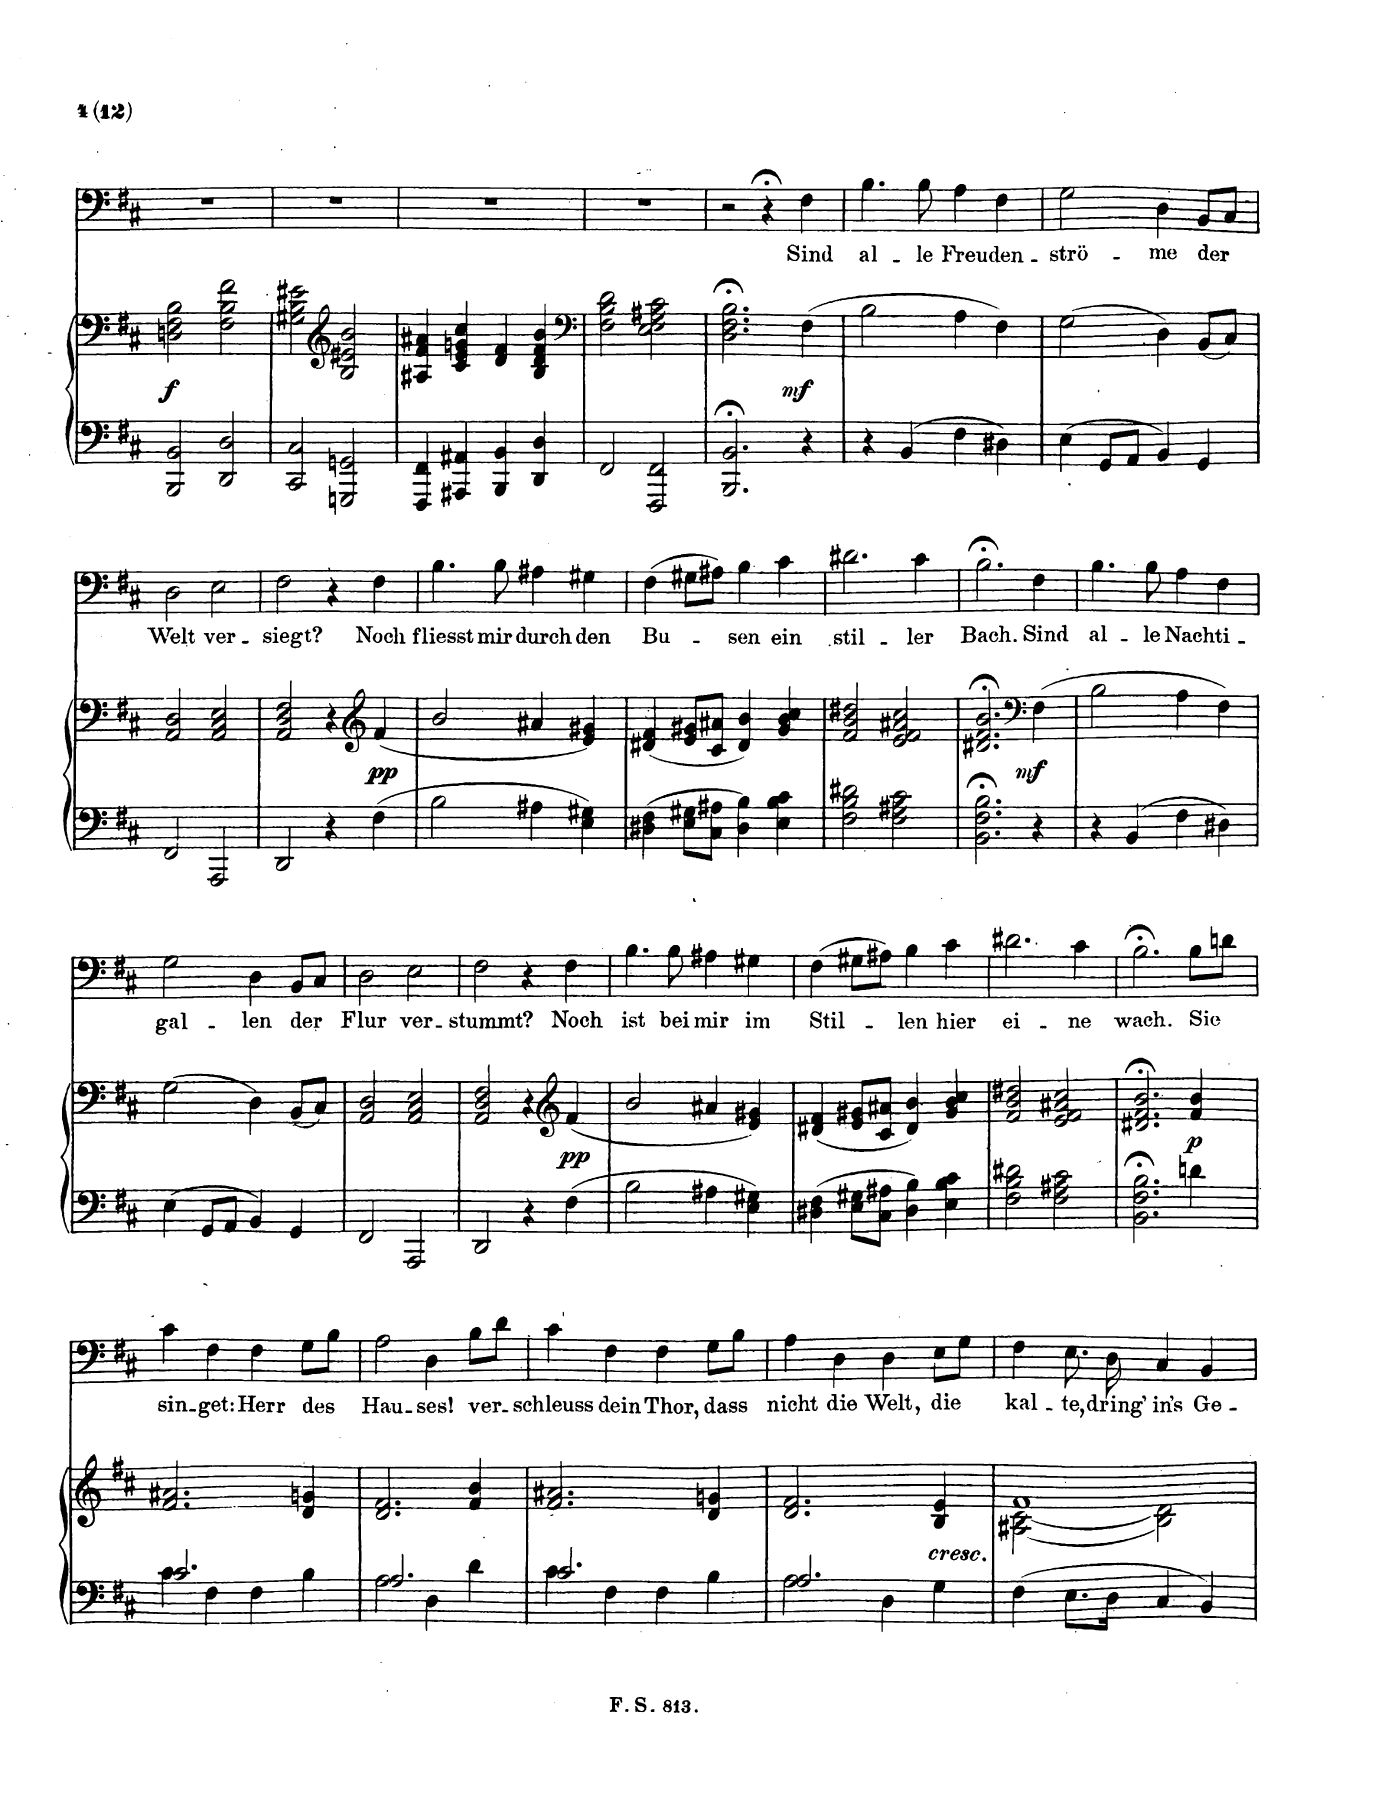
**kern	**kern	**dynam	**kern	**text
*part2	*part2	*part2	*part1	*part1
*staff3	*staff2	*staff2/3	*staff1	*staff1
*I"Pianoforte	*	*	*I"Singstimme (Voice)	*
*I'Pno	*	*	*	*
*clefF4	*clefF4	*	*clefF4	*
*k[f#c#]	*k[f#c#]	*	*k[f#c#]	*
*M2/2	*M2/2	*	*M2/2	*
*met(c|)	*met(c|)	*	*met(c|)	*
=49	=49	=49	=49	=49
!	!	!LO:DY:b	!	!
2BBB/ 2BB/	2Dn\ 2F#\ 2B\	f	1r	.
2DD/ 2D/	2F#\ 2B\ 2f#\	.	.	.
=50	=50	=50	=50	=50
2CC#/ 2C#/	2G#X\ 2B\ 2e#X\	.	1r	.
*	*clefG2	*	*	*
2GGGn/ 2GGn/	2B/ 2e#X/ 2b/	.	.	.
=51	=51	=51	=51	=51
4FFF#/ 4FF#/	4A#X/ 4f#/ 4a#X/	.	1r	.
4AAA#X/ 4AA#X/	4c#/ 4en/ 4g/ 4cc#/	.	.	.
4BBB/ 4BB/	4d/ 4f#/	.	.	.
4DD/ 4D/	4B/ 4d/ 4f#/ 4b/	.	.	.
=52	=52	=52	=52	=52
*	*clefF4	*	*	*
2FF#/	2F#\ 2B\ 2d\	.	1r	.
2FFF#/ 2FF#/	2E\ 2F#\ 2A#X\ 2c#\	.	.	.
=53	=53	=53	=53	=53
2.BBB/;< 2.BB/;<	2.D\;< 2.F#\;< 2.B\;<	.	2r	.
.	.	.	4r;<	.
!	!	!LO:DY:b	!	!
4r	(4F#\	mf	4F#\	Sind
=54	=54	=54	=54	=54
4r	2B\	.	4.B\	al-
4BB/	.	.	.	.
.	.	.	8B\	-le
4F#\	4A\	.	4A\	Freu-
4D#X\	4F#\)	.	4F#\	-den-
=55	=55	=55	=55	=55
*	*^	*	*	*
4E\	(2G\	2.ryy	.	2G\	-strö-
8GG/L	.	.	.	.	.
8AA/J	.	.	.	.	.
4BB/	4D\)	.	.	4D\	-me
4GG/	(8BB/L	4ryy	.	(8BB/L	der
.	8C#/J)	.	.	8C#/J)	.
*	*v	*v	*	*	*
=56	=56	=56	=56	=56
2FF#/	2AA/ 2D/	.	2D\	Welt
2AAA/	2AA/ 2C#/ 2E/	.	2E\	ver-
=57	=57	=57	=57	=57
2DD/	2AA/ 2D/ 2F#/	.	2F#\	-siegt?
4r	4r	.	4r	.
*	*clefG2	*	*	*
!	!	!LO:DY:b	!	!
4F#\	(4f#/	pp	4F#\	Noch
=58	=58	=58	=58	=58
2B\	2b/	.	4.B\	fliesst
.	.	.	8B\	mir
4A#X\	4a#X/	.	4A#X\	durch
4E\ 4G#X\	4e/ 4g#X/)	.	4G#X\	den
=59	=59	=59	=59	=59
4D#X\ 4F#\	(4d#X/ 4f#/	.	(4F#\	Bu-
8E\ 8G#X\L	8e/ 8g#X/L	.	8G#X\L	.
8C#\ 8A#X\J	8c#/ 8a#X/J	.	8A#X\J)	.
4D#\ 4B\	4d#/ 4b/)	.	4B\	-sen
4E\ 4B\ 4c#\	4g#/ 4b/ 4cc#/	.	4c#\	ein
=60	=60	=60	=60	=60
2F#\ 2B\ 2d#X\	2f#/ 2b/ 2dd#X/	.	2.d#X\	stil-
2F#\ 2A#X\ 2c#\	2e/ 2f#/ 2a#X/ 2cc#/	.	.	.
.	.	.	4c#\	-ler
=61	=61	=61	=61	=61
2.BB\;< 2.F#\;< 2.B\;<	2.d#X/;< 2.f#/;< 2.b/;<	.	2.B;<\	Bach.
*	*clefF4	*	*	*
!	!	!LO:DY:b	!	!
4r	(4F#\	mf	4F#\	Sind
=62	=62	=62	=62	=62
4r	2B\	.	4.B\	al-
4BB/	.	.	.	.
.	.	.	8B\	-le
4F#\	4A\	.	4A\	Nach-
4D#X\	4F#\)	.	4F#\	-ti-
=63	=63	=63	=63	=63
*	*^	*	*	*
4E\	((2G\	2.ryy	.	2G\	-gal-
8GG/L	.	.	.	.	.
8AA/J	.	.	.	.	.
4BB/	4D\))	.	.	4D\	-len
4GG/	(8BB/L	4ryy	.	(8BB/L	der
.	8C#/J)	.	.	8C#/J)	.
*	*v	*v	*	*	*
=64	=64	=64	=64	=64
2FF#/	2AA/ 2D/	.	2D\	Flur
2AAA/	2AA/ 2C#/ 2E/	.	2E\	ver-
=65	=65	=65	=65	=65
2DD/	2AA/ 2D/ 2F#/	.	2F#\	-stummt?
4r	4r	.	4r	.
*	*clefG2	*	*	*
!	!	!LO:DY:b	!	!
4F#\	(4f#/	pp	4F#\	Noch
=66	=66	=66	=66	=66
2B\	2b/	.	4.B\	ist
.	.	.	8B\	bei
4A#X\	4a#X/	.	4A#X\	mir
4E\ 4G#X\	4e/ 4g#X/)	.	4G#X\	im
=67	=67	=67	=67	=67
4D#X\ 4F#\	(4d#X/ 4f#/	.	(4F#\	Stil-
8E\ 8G#X\L	8e/ 8g#X/L	.	8G#X\L	.
8C#\ 8A#X\J	8c#/ 8a#X/J	.	8A#X\J)	.
4D#\ 4B\	4d#/ 4b/)	.	4B\	-len
4E\ 4B\ 4c#\	4g#/ 4b/ 4cc#/	.	4c#\	hier
=68	=68	=68	=68	=68
2F#\ 2B\ 2d#X\	2f#/ 2b/ 2dd#X/	.	2.d#X\	ei-
2F#\ 2A#X\ 2c#\	2e/ 2f#/ 2a#X/ 2cc#/	.	.	.
.	.	.	4c#\	-ne
=69	=69	=69	=69	=69
2.BB\;< 2.F#\;< 2.B\;<	2.d#X/;< 2.f#/;< 2.b/;<	.	2.B;<\	wach.
!	!	!LO:DY:b	!	!
4dn\	4f#/ 4b/	p	(8B\L	Sie
.	.	.	8dn\J)	.
=70	=70	=70	=70	=70
*^	*	*	*	*
2.c#/	4c#\	2.f#/ 2.a#X/	.	4c#\	sin-
.	4F#\	.	.	4F#\	-get:
.	4F#\	.	.	4F#\	Herr
4B\	4ryy	4d/ 4gn/	.	(8G\L	des
.	.	.	.	8B\J)	.
=71	=71	=71	=71	=71	=71
2.A/	2A\	2.d/ 2.f#/	.	2A\	Hau-
.	4D\	.	.	4D\	-ses!
4d\	4ryy	4f#/ 4b/	.	(8B\L	ver-
.	.	.	.	8d\J)	.
=72	=72	=72	=72	=72	=72
2.c#/	4c#\	2.f#/ 2.a#X/	.	4c#\	-schleuss
.	4F#\	.	.	4F#\	dein
.	4F#\	.	.	4F#\	Thor,
4B\	4ryy	4d/ 4gn/	.	(8G\L	dass
.	.	.	.	8B\J)	.
=73	=73	=73	=73	=73	=73
2.A/	2A\	2.d/ 2.f#/	.	4A\	nicht
.	.	.	.	4D\	die
.	4D\	.	.	4D\	Welt,
!	!	!LO:TX:b:i:t=cresc.	!	!	!
4ryy	4G\	4B/ 4e/	.	(8E\L	die
.	.	.	.	8G\J)	.
*v	*v	*	*	*	*
=74	=74	=74	=74	=74
*	*^	*	*	*
4F#\	1f#	((2A#X\ 2c#\	.	4F#\	kal-
8.E\L	.	.	.	8.E\	-te,
16D\Jk	.	.	.	16D\	dring’
4C#/	.	2B\ 2d\))	.	4C#/	in’s
4BB/	.	.	.	4BB/	Ge-
*	*v	*v	*	*	*
=	=	=	=	=
*-	*-	*-	*-	*-
